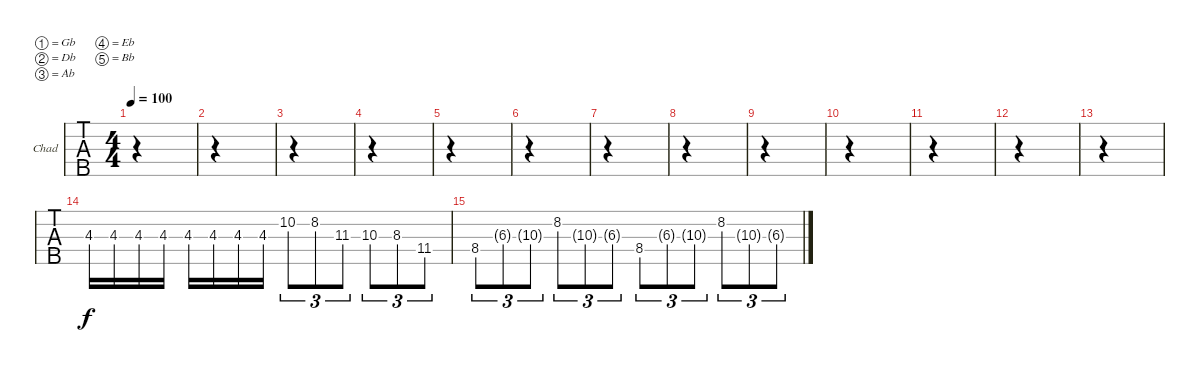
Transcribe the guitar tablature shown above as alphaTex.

\defaultSystemsLayout 4
\bracketExtendMode groupsimilarinstruments
\firstSystemTrackNameOrientation horizontal
\otherSystemsTrackNameOrientation horizontal
\track ("Chad" "Chad") {instrument electricbassfinger}
\staff {tabs}
\tuning (Gb2 Db2 Ab1 Eb1 Bb0)
\ts (4 4)
\tempo 100
\clef f4
\ks c
|
|
|
|
|
|
|
|
|
|
|
|
|
4.3.16 4.3.16 4.3.16 4.3.16 4.3.16 4.3.16 4.3.16 4.3.16 10.2.8{tu (3 2)} 8.2.8{tu (3 2)} 11.3.8{tu (3 2)} 10.3.8{tu (3 2)} 8.3.8{tu (3 2)} 11.4.8{tu (3 2)} |
8.4.8{tu (3 2)} 6.3{g}.8{tu (3 2)} 10.3{g}.8{tu (3 2)} 8.2.8{tu (3 2)} 10.3{g}.8{tu (3 2)} 6.3{g}.8{tu (3 2)} 8.4.8{tu (3 2)} 6.3{g}.8{tu (3 2)} 10.3{g}.8{tu (3 2)} 8.2.8{tu (3 2)} 10.3{g}.8{tu (3 2)} 6.3{g}.8{tu (3 2)}
